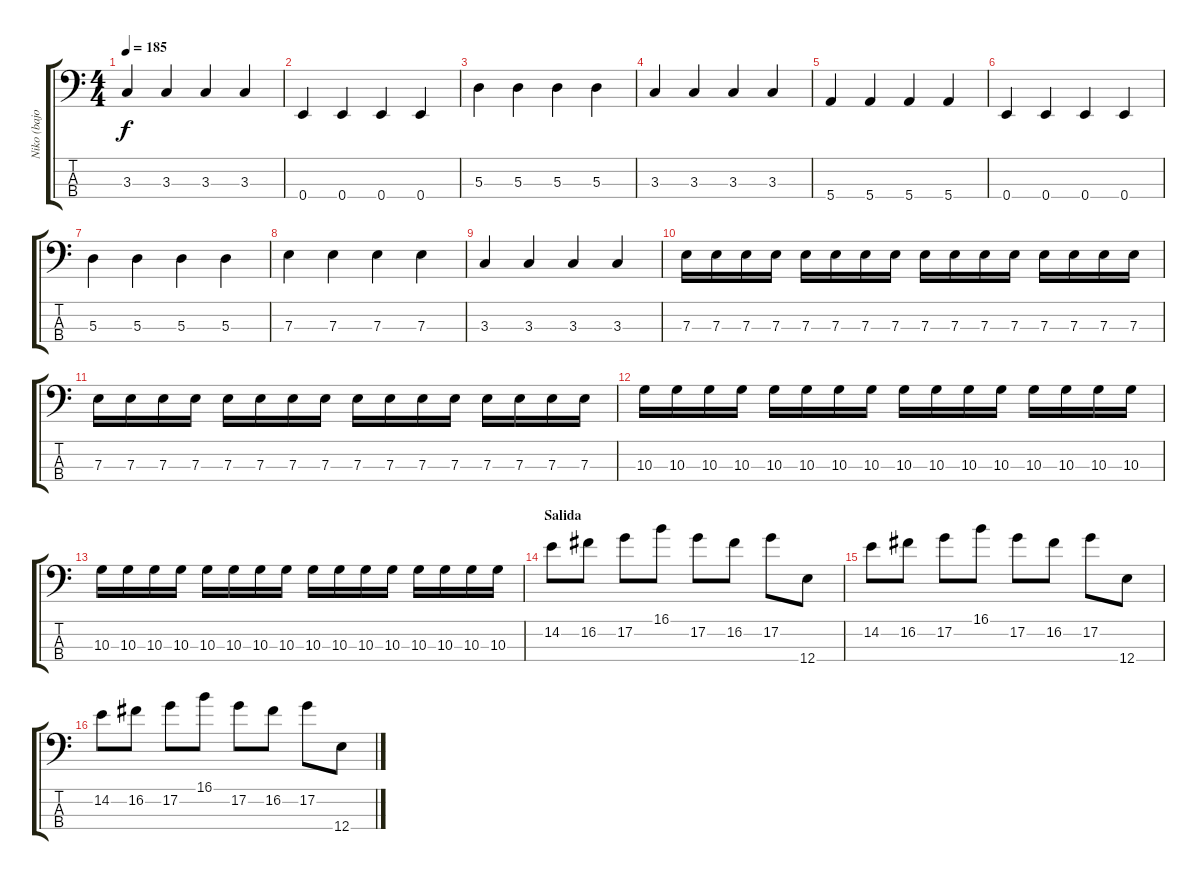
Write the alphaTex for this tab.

\track ("Niko (bajo)" "Niko (bajo") {instrument electricbassfinger}
\staff {score tabs}
\tuning (G2 D2 A1 E1) {hide}
\ts (4 4)
\tempo 185
\clef f4
\ks c
3.3.4{dy f} 3.3.4 3.3.4 3.3.4 |
0.4.4 0.4.4 0.4.4 0.4.4 |
5.3.4 5.3.4 5.3.4 5.3.4 |
3.3.4 3.3.4 3.3.4 3.3.4 |
5.4.4 5.4.4 5.4.4 5.4.4 |
0.4.4 0.4.4 0.4.4 0.4.4 |
5.3.4 5.3.4 5.3.4 5.3.4 |
7.3.4 7.3.4 7.3.4 7.3.4 |
3.3.4 3.3.4 3.3.4 3.3.4 |
7.3.16 7.3.16 7.3.16 7.3.16 7.3.16 7.3.16 7.3.16 7.3.16 7.3.16 7.3.16 7.3.16 7.3.16 7.3.16 7.3.16 7.3.16 7.3.16 |
7.3.16 7.3.16 7.3.16 7.3.16 7.3.16 7.3.16 7.3.16 7.3.16 7.3.16 7.3.16 7.3.16 7.3.16 7.3.16 7.3.16 7.3.16 7.3.16 |
10.3.16 10.3.16 10.3.16 10.3.16 10.3.16 10.3.16 10.3.16 10.3.16 10.3.16 10.3.16 10.3.16 10.3.16 10.3.16 10.3.16 10.3.16 10.3.16 |
10.3.16 10.3.16 10.3.16 10.3.16 10.3.16 10.3.16 10.3.16 10.3.16 10.3.16 10.3.16 10.3.16 10.3.16 10.3.16 10.3.16 10.3.16 10.3.16 |
\section ("" "Salida")
14.2.8 16.2.8 17.2.8 16.1.8 17.2.8 16.2.8 17.2.8 12.4.8 |
14.2.8 16.2.8 17.2.8 16.1.8 17.2.8 16.2.8 17.2.8 12.4.8 |
14.2.8 16.2.8 17.2.8 16.1.8 17.2.8 16.2.8 17.2.8 12.4.8
